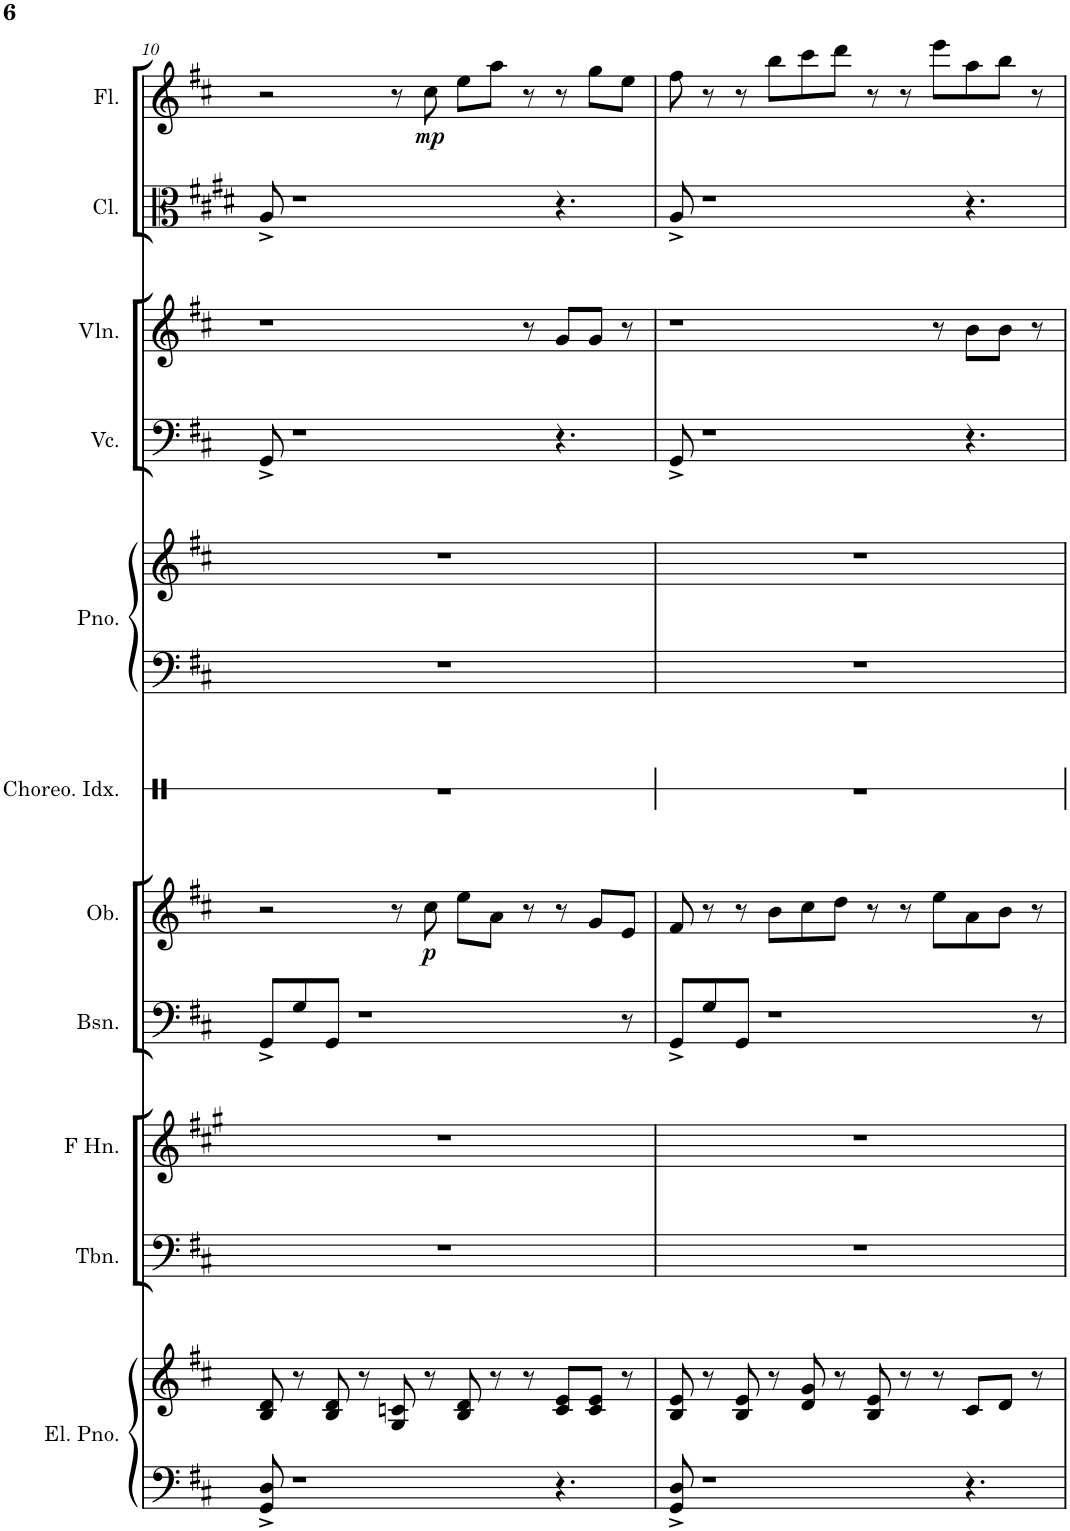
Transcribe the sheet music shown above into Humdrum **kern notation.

**kern	**kern	**kern	**kern	**kern	**kern	**dynam	**kern	**kern	**kern	**kern	**kern	**kern	**kern	**dynam
*part11	*part11	*part10	*part9	*part8	*part7	*part7	*part6	*part5	*part5	*part4	*part3	*part2	*part1	*part1
*staff13	*staff12	*staff11	*staff10	*staff9	*staff8	*staff8	*staff7	*staff6	*staff5	*staff4	*staff3	*staff2	*staff1	*staff1
*I"Electric Piano	*	*I"Trombone	*I"Horn in F	*I"Bassoon	*I"Oboe	*	*I"Choreographic Index	*I"Piano	*	*I"Violoncello	*I"Violin	*I"Clarinet	*I"Flute	*
*I'El. Pno.	*	*I'Tbn.	*	*I'Bsn.	*I'Ob.	*	*I'Choreo. Idx.	*I'Pno.	*	*I'Vc.	*I'Vln.	*I'Cl.	*I'Fl.	*
!!LO:PB:g=z
*clefF4	*clefG2	*clefF4	*clefG2	*clefF4	*clefG2	*	*clefX	*clefF4	*clefG2	*clefF4	*clefG2	*clefC3	*clefG2	*
*	*	*	*Trd4c7	*	*	*	*	*	*	*	*	*Trd1c2	*	*
*k[f#c#]	*k[f#c#]	*k[f#c#]	*k[f#c#g#]	*k[f#c#]	*k[f#c#]	*	*k[b-]	*k[f#c#]	*k[f#c#]	*k[f#c#]	*k[f#c#]	*k[f#c#g#d#]	*k[f#c#]	*
*M6/4	*M6/4	*M6/4	*M6/4	*M6/4	*M6/4	*	*M6/4	*M6/4	*M6/4	*M6/4	*M6/4	*M6/4	*M6/4	*
=10	=10	=10	=10	=10	=10	=10	=10	=10	=10	=10	=10	=10	=10	=10
8GG/^ 8D/^	8B/ 8d/	1.r	1.r	8GG^/L	2r	.	1.r	1.r	1.r	8GG^/	1r	8A^/	2r	.
1r	8r	.	.	8G/	.	.	.	.	.	1r	.	1r	.	.
.	8B/ 8d/	.	.	8GG/J	.	.	.	.	.	.	.	.	.	.
.	8r	.	.	1r	.	.	.	.	.	.	.	.	.	.
.	8G/ 8cn/	.	.	.	8r	.	.	.	.	.	.	.	8r	.
!	!	!	!	!	!	!LO:DY:b	!	!	!	!	!	!	!	!LO:DY:b
.	8r	.	.	.	8cc#\	p	.	.	.	.	.	.	8cc#\	mp
.	8B/ 8d/	.	.	.	8ee\L	.	.	.	.	.	.	.	8ee\L	.
.	8r	.	.	.	8a\J	.	.	.	.	.	.	.	8aa\J	.
.	8r	.	.	.	8r	.	.	.	.	.	8r	.	8r	.
4.r	8c/ 8e/L	.	.	.	8r	.	.	.	.	4.r	8g/L	4.r	8r	.
.	8c/ 8e/J	.	.	.	8g/L	.	.	.	.	.	8g/J	.	8gg\L	.
.	8r	.	.	8r	8e/J	.	.	.	.	.	8r	.	8ee\J	.
=11	=11	=11	=11	=11	=11	=11	=11	=11	=11	=11	=11	=11	=11	=11
8GG/^ 8D/^	8B/ 8e/	1.r	1.r	8GG^/L	8f#/	.	1.r	1.r	1.r	8GG^/	1r	8A^/	8ff#\	.
1r	8r	.	.	8G/	8r	.	.	.	.	1r	.	1r	8r	.
.	8B/ 8e/	.	.	8GG/J	8r	.	.	.	.	.	.	.	8r	.
.	8r	.	.	1r	8b\L	.	.	.	.	.	.	.	8bb\L	.
.	8d/ 8g/	.	.	.	8cc#\	.	.	.	.	.	.	.	8ccc#\	.
.	8r	.	.	.	8dd\J	.	.	.	.	.	.	.	8ddd\J	.
.	8B/ 8e/	.	.	.	8r	.	.	.	.	.	.	.	8r	.
.	8r	.	.	.	8r	.	.	.	.	.	.	.	8r	.
.	8r	.	.	.	8ee\L	.	.	.	.	.	8r	.	8eee\L	.
4.r	8c#/L	.	.	.	8a\	.	.	.	.	4.r	8b\L	4.r	8aa\	.
.	8d/J	.	.	.	8b\J	.	.	.	.	.	8b\J	.	8bb\J	.
.	8r	.	.	8r	8r	.	.	.	.	.	8r	.	8r	.
=	=	=	=	=	=	=	=	=	=	=	=	=	=	=
*-	*-	*-	*-	*-	*-	*-	*-	*-	*-	*-	*-	*-	*-	*-
